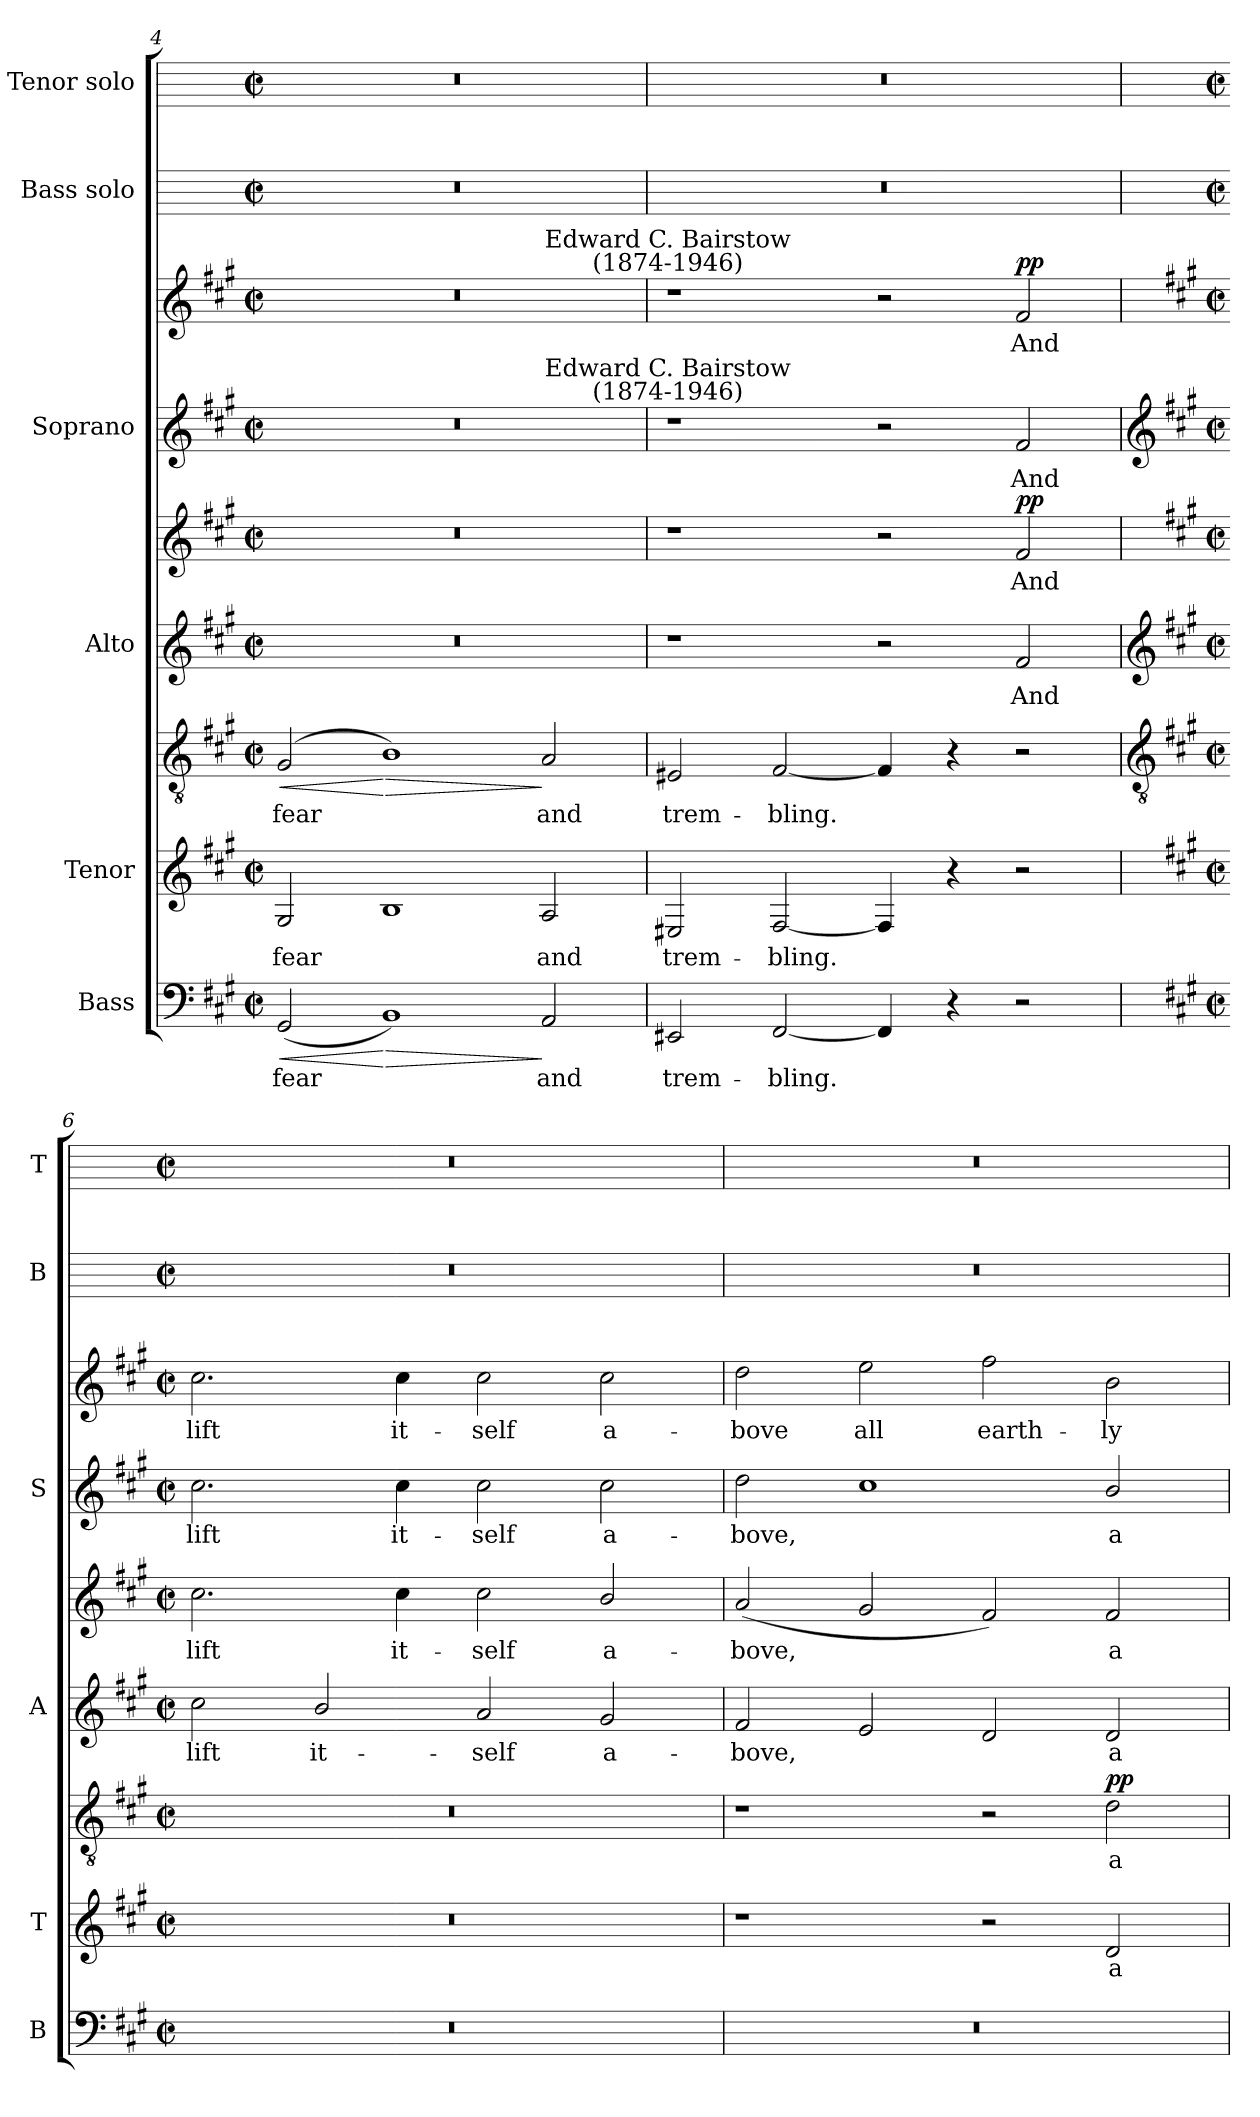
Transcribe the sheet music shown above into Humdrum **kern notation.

**kern	**text	**dynam	**kern	**text	**kern	**text	**dynam	**kern	**text	**kern	**text	**dynam	**kern	**text	**kern	**text	**dynam	**kern	**kern
*part6	*part6	*part6	*part5	*part5	*part5	*part5	*part5	*part4	*part4	*part4	*part4	*part4	*part3	*part3	*part3	*part3	*part3	*part2	*part1
*staff9	*staff9	*staff9	*staff8	*staff8	*staff7	*staff7	*staff7/8	*staff6	*staff6	*staff5	*staff5	*staff5/6	*staff4	*staff4	*staff3	*staff3	*staff3/4	*staff2	*staff1
*I"Bass	*	*	*I"Tenor	*	*	*	*	*I"Alto	*	*	*	*	*I"Soprano	*	*	*	*	*I"Bass solo	*I"Tenor solo
*I'B	*	*	*I'T	*	*	*	*	*I'A	*	*	*	*	*I'S	*	*	*	*	*I'B	*I'T
*clefF4	*	*	*	*	*clefGv2	*	*	*	*	*clefG2	*	*	*	*	*clefG2	*	*	*	*
*	*	*	*	*	*	*	*	*	*	*	*	*	*	*	*	*	*	*ITrd4c7	*ITrd4c7
*k[f#c#g#]	*	*	*k[f#c#g#]	*	*k[f#c#g#]	*	*	*k[f#c#g#]	*	*k[f#c#g#]	*	*	*k[f#c#g#]	*	*k[f#c#g#]	*	*	*	*
*A:	*	*	*A:	*	*A:	*	*	*A:	*	*A:	*	*	*A:	*	*A:	*	*	*	*
*M4/2	*	*	*M4/2	*	*M4/2	*	*	*M4/2	*	*M4/2	*	*	*M4/2	*	*M4/2	*	*	*M4/2	*M4/2
*met(c|)	*	*	*met(c|)	*	*met(c|)	*	*	*met(c|)	*	*met(c|)	*	*	*met(c|)	*	*met(c|)	*	*	*met(c|)	*met(c|)
=4	=4	=4	=4	=4	=4	=4	=4	=4	=4	=4	=4	=4	=4	=4	=4	=4	=4	=4	=4
!	!LO:LY:b	!LO:HP:b	!	!LO:LY:b	!	!LO:LY:b	!LO:HP:b	!	!	!	!	!	!	!	!	!	!	!	!
(<2GG#	fear	<	2G#	fear	(<2G#	fear	<	0r	.	0r	.	.	0r	.	0r	.	.	0r	0r
!	!	!LO:HP:n=1:b	!	!	!	!	!LO:HP:n=1:b	!	!	!	!	!	!	!	!	!	!	!	!
1BB)	.	[ >	1B	.	1B)	.	[ >	.	.	.	.	.	.	.	.	.	.	.	.
!	!LO:LY:b	!	!	!LO:LY:b	!	!LO:LY:b	!	!	!	!	!	!	!	!	!	!	!	!	!
2AA	and	]	2A	and	2A	and	]	.	.	.	.	.	.	.	.	.	.	.	.
=5	=5	=5	=5	=5	=5	=5	=5	=5	=5	=5	=5	=5	=5	=5	=5	=5	=5	=5	=5
!	!	!	!	!	!	!	!	!	!	!	!	!	!	!	!LO:TX:a:cj:t=Edward C. Bairstow\n(1874-1946)	!	!	!	!
!	!	!	!	!	!	!	!	!	!	!	!	!	!LO:TX:a:cj:t=Edward C. Bairstow\n(1874-1946)	!	!	!	!	!	!
!	!LO:LY:b	!	!	!LO:LY:b	!	!LO:LY:b	!	!	!	!	!	!	!	!	!	!	!	!	!
2EE#X	trem-	.	2E#X	trem-	2E#X	trem-	.	1r	.	1r	.	.	1r	.	1r	.	.	0r	0r
!	!LO:LY:b	!	!	!LO:LY:b	!	!LO:LY:b	!	!	!	!	!	!	!	!	!	!	!	!	!
[2FF#	-bling.	.	[2F#	-bling.	[2F#	-bling.	.	.	.	.	.	.	.	.	.	.	.	.	.
4FF#]	.	.	4F#]	.	4F#]	.	.	2r	.	2r	.	.	2r	.	2r	.	.	.	.
4r	.	.	4r	.	4r	.	.	.	.	.	.	.	.	.	.	.	.	.	.
!	!	!	!	!	!	!	!	!	!LO:LY:b	!	!LO:LY:b	!LO:DY:b=2	!	!LO:LY:b	!	!LO:LY:b	!	!	!
!	!	!	!	!	!	!	!	!	!	!	!	!LO:DY:n=1:b	!	!	!	!	!LO:DY:b=2	!	!
!	!	!	!	!	!	!	!	!	!	!	!	!	!	!	!	!	!LO:DY:n=1:b	!	!
2r	.	.	2r	.	2r	.	.	2f#	And	2f#	And	p p	2f#	And	2f#	And	p p	.	.
!!LO:LB:g=z
=6	=6	=6	=6	=6	=6	=6	=6	=6	=6	=6	=6	=6	=6	=6	=6	=6	=6	=6	=6
*	*	*	*	*	*clefGv2	*	*	*clefG2	*	*	*	*	*clefG2	*	*	*	*	*	*
*	*	*	*	*	*	*	*	*k[f#c#g#]	*	*k[f#c#g#]	*	*	*k[f#c#g#]	*	*k[f#c#g#]	*	*	*	*
*	*	*	*	*	*	*	*	*A:	*	*A:	*	*	*A:	*	*A:	*	*	*	*
*M4/2	*	*	*M4/2	*	*M4/2	*	*	*M4/2	*	*M4/2	*	*	*M4/2	*	*M4/2	*	*	*M4/2	*M4/2
*met(c|)	*	*	*met(c|)	*	*met(c|)	*	*	*met(c|)	*	*met(c|)	*	*	*met(c|)	*	*met(c|)	*	*	*met(c|)	*met(c|)
!	!	!	!	!	!	!	!	!	!LO:LY:b	!	!LO:LY:b	!	!	!LO:LY:b	!	!LO:LY:b	!	!	!
0r	.	.	0r	.	0r	.	.	2cc#	-lift	2.cc#	lift	.	2.cc#	-lift	2.cc#	lift	.	0r	0r
!	!	!	!	!	!	!	!	!	!LO:LY:b	!	!	!	!	!	!	!	!	!	!
.	.	.	.	.	.	.	.	2b/	it-	.	.	.	.	.	.	.	.	.	.
!	!	!	!	!	!	!	!	!	!	!	!LO:LY:b	!	!	!LO:LY:b	!	!LO:LY:b	!	!	!
.	.	.	.	.	.	.	.	.	.	4cc#	it-	.	4cc#	it-	4cc#	it-	.	.	.
!	!	!	!	!	!	!	!	!	!LO:LY:b	!	!LO:LY:b	!	!	!LO:LY:b	!	!LO:LY:b	!	!	!
.	.	.	.	.	.	.	.	2a	-self	2cc#	-self	.	2cc#	-self	2cc#	-self	.	.	.
!	!	!	!	!	!	!	!	!	!LO:LY:b	!	!LO:LY:b	!	!	!LO:LY:b	!	!LO:LY:b	!	!	!
.	.	.	.	.	.	.	.	2g#	a-	2b/	a-	.	2cc#	a-	2cc#	a-	.	.	.
=7	=7	=7	=7	=7	=7	=7	=7	=7	=7	=7	=7	=7	=7	=7	=7	=7	=7	=7	=7
!	!	!	!	!	!	!	!	!	!LO:LY:b	!	!LO:LY:b	!	!	!LO:LY:b	!	!LO:LY:b	!	!	!
0r	.	.	1r	.	1r	.	.	2f#	-bove,	(<2a	-bove,	.	2dd	bove,	2dd	-bove	.	0r	0r
!	!	!	!	!	!	!	!	!	!	!	!	!	!	!	!	!LO:LY:b	!	!	!
.	.	.	.	.	.	.	.	2e	.	2g#	.	.	1cc#	.	2ee	all	.	.	.
!	!	!	!	!	!	!	!	!	!	!	!	!	!	!	!	!LO:LY:b	!	!	!
.	.	.	2r	.	2r	.	.	2d	.	2f#)	.	.	.	.	2ff#	earth-	.	.	.
!	!	!	!	!LO:LY:b	!	!LO:LY:b	!LO:DY:b=2	!	!LO:LY:b	!	!LO:LY:b	!	!	!LO:LY:b	!	!LO:LY:b	!	!	!
!	!	!	!	!	!	!	!LO:DY:n=1:b	!	!	!	!	!	!	!	!	!	!	!	!
.	.	.	2d	a-	2d	a-	p p	2d	a-	2f#	a-	.	2b/	a-	2b	-ly	.	.	.
=	=	=	=	=	=	=	=	=	=	=	=	=	=	=	=	=	=	=	=
*-	*-	*-	*-	*-	*-	*-	*-	*-	*-	*-	*-	*-	*-	*-	*-	*-	*-	*-	*-
